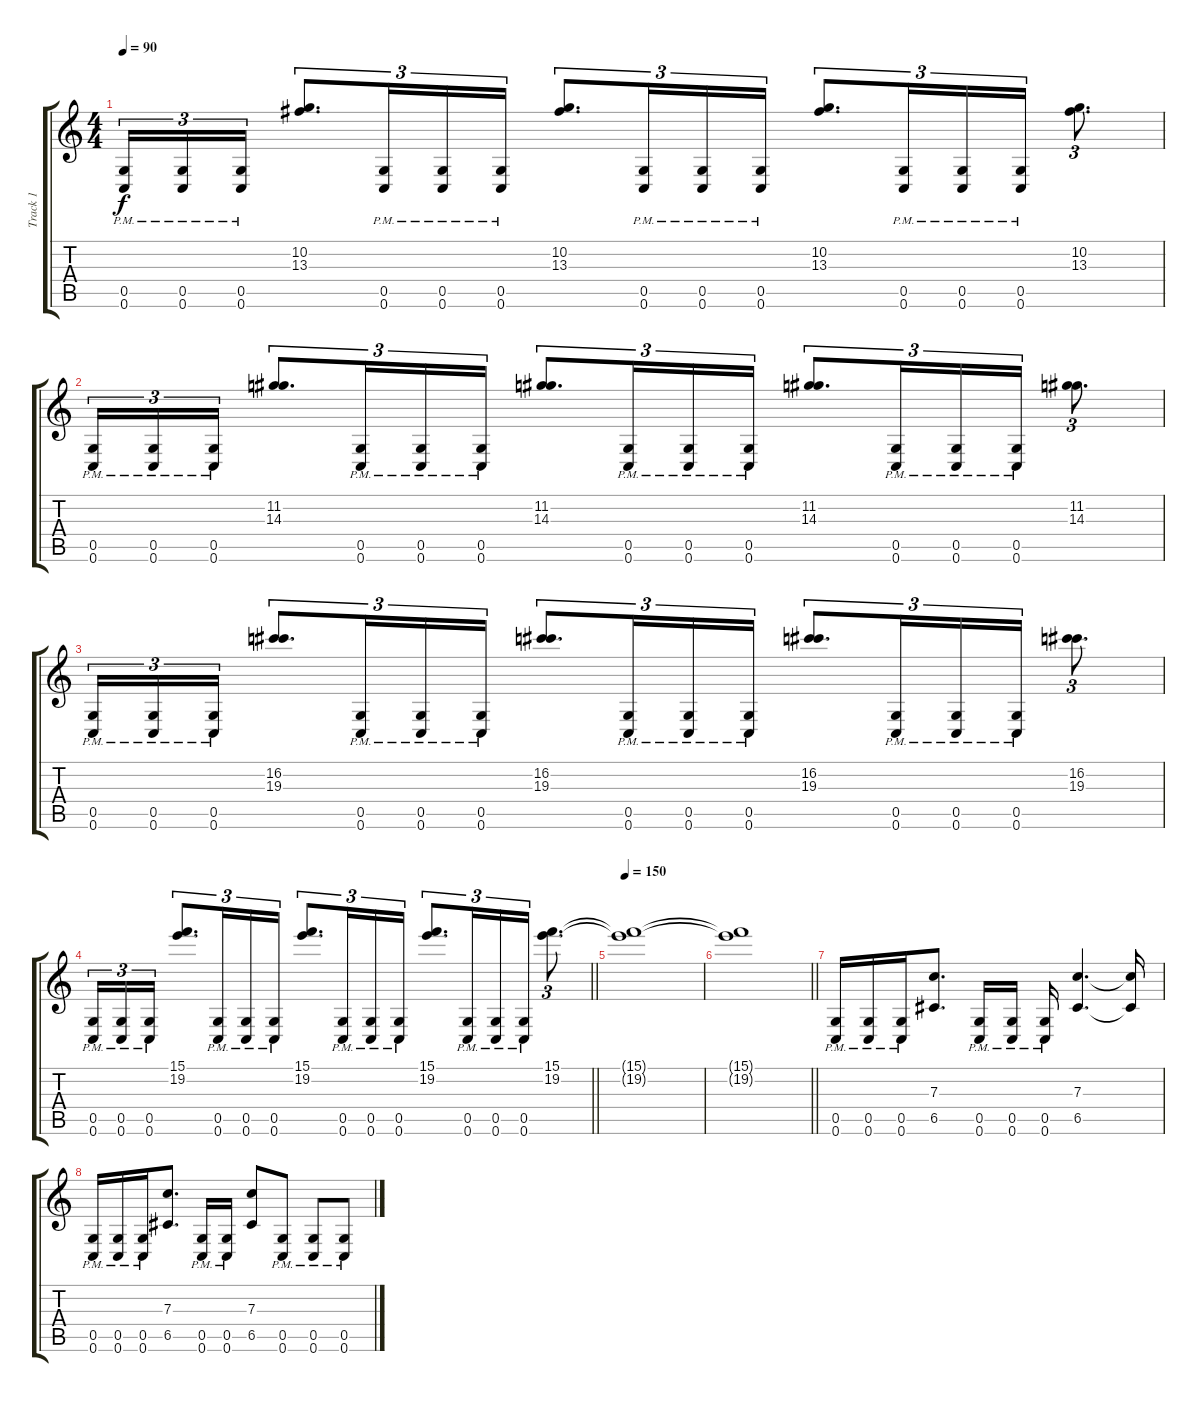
\track ("Track 1" "Track 1") {instrument distortionguitar}
\staff {score tabs}
\tuning (D4 A3 F3 C3 G2 C2) {hide}
\ts (4 4)
\section ("" "")
\tempo 90
\clef g2
\ks c
(0.5{pm} 0.6{pm}).16{tu (3 2) dy f} (0.5{pm} 0.6{pm}).16{tu (3 2)} (0.5{pm} 0.6{pm}).16{tu (3 2)} (10.2 13.3).8{d tu (3 2)} (0.5{pm} 0.6{pm}).16{tu (3 2)} (0.5{pm} 0.6{pm}).16{tu (3 2)} (0.5{pm} 0.6{pm}).16{tu (3 2)} (10.2 13.3).8{d tu (3 2)} (0.5{pm} 0.6{pm}).16{tu (3 2)} (0.5{pm} 0.6{pm}).16{tu (3 2)} (0.5{pm} 0.6{pm}).16{tu (3 2)} (10.2 13.3).8{d tu (3 2)} (0.5{pm} 0.6{pm}).16{tu (3 2)} (0.5{pm} 0.6{pm}).16{tu (3 2)} (0.5{pm} 0.6{pm}).16{tu (3 2)} (10.2 13.3).8{d tu (3 2)} |
(0.5{pm} 0.6{pm}).16{tu (3 2)} (0.5{pm} 0.6{pm}).16{tu (3 2)} (0.5{pm} 0.6{pm}).16{tu (3 2)} (11.2 14.3).8{d tu (3 2)} (0.5{pm} 0.6{pm}).16{tu (3 2)} (0.5{pm} 0.6{pm}).16{tu (3 2)} (0.5{pm} 0.6{pm}).16{tu (3 2)} (11.2 14.3).8{d tu (3 2)} (0.5{pm} 0.6{pm}).16{tu (3 2)} (0.5{pm} 0.6{pm}).16{tu (3 2)} (0.5{pm} 0.6{pm}).16{tu (3 2)} (11.2 14.3).8{d tu (3 2)} (0.5{pm} 0.6{pm}).16{tu (3 2)} (0.5{pm} 0.6{pm}).16{tu (3 2)} (0.5{pm} 0.6{pm}).16{tu (3 2)} (11.2 14.3).8{d tu (3 2)} |
(0.5{pm} 0.6{pm}).16{tu (3 2)} (0.5{pm} 0.6{pm}).16{tu (3 2)} (0.5{pm} 0.6{pm}).16{tu (3 2)} (16.2 19.3).8{d tu (3 2)} (0.5{pm} 0.6{pm}).16{tu (3 2)} (0.5{pm} 0.6{pm}).16{tu (3 2)} (0.5{pm} 0.6{pm}).16{tu (3 2)} (16.2 19.3).8{d tu (3 2)} (0.5{pm} 0.6{pm}).16{tu (3 2)} (0.5{pm} 0.6{pm}).16{tu (3 2)} (0.5{pm} 0.6{pm}).16{tu (3 2)} (16.2 19.3).8{d tu (3 2)} (0.5{pm} 0.6{pm}).16{tu (3 2)} (0.5{pm} 0.6{pm}).16{tu (3 2)} (0.5{pm} 0.6{pm}).16{tu (3 2)} (16.2 19.3).8{d tu (3 2)} |
\barLineRight lightlight
(0.5{pm} 0.6{pm}).16{tu (3 2)} (0.5{pm} 0.6{pm}).16{tu (3 2)} (0.5{pm} 0.6{pm}).16{tu (3 2)} (15.1 19.2).8{d tu (3 2)} (0.5{pm} 0.6{pm}).16{tu (3 2)} (0.5{pm} 0.6{pm}).16{tu (3 2)} (0.5{pm} 0.6{pm}).16{tu (3 2)} (15.1 19.2).8{d tu (3 2)} (0.5{pm} 0.6{pm}).16{tu (3 2)} (0.5{pm} 0.6{pm}).16{tu (3 2)} (0.5{pm} 0.6{pm}).16{tu (3 2)} (15.1 19.2).8{d tu (3 2)} (0.5{pm} 0.6{pm}).16{tu (3 2)} (0.5{pm} 0.6{pm}).16{tu (3 2)} (0.5{pm} 0.6{pm}).16{tu (3 2)} (15.1 19.2).8{d tu (3 2)} |
\section ("" "")
\tempo 150
(15.1{t} 19.2{t}).1 |
\barLineRight lightlight
(15.1{t} 19.2{t}).1 |
\section ("" "")
(0.5{pm} 0.6{pm}).16 (0.5{pm} 0.6{pm}).16 (0.5{pm} 0.6{pm}).16 (7.3 6.5).8{d} (0.5{pm} 0.6{pm}).16 (0.5{pm} 0.6{pm}).16 (0.5{pm} 0.6{pm}).16 (7.3 6.5).4{d} (7.3{t} 6.5{t}).16 |
(0.5{pm} 0.6{pm}).16 (0.5{pm} 0.6{pm}).16 (0.5{pm} 0.6{pm}).16 (7.3 6.5).8{d} (0.5{pm} 0.6{pm}).16 (0.5{pm} 0.6{pm}).16 (7.3 6.5).8 (0.5{pm} 0.6{pm}).8 (0.5{pm} 0.6{pm}).8 (0.5{pm} 0.6{pm}).8
